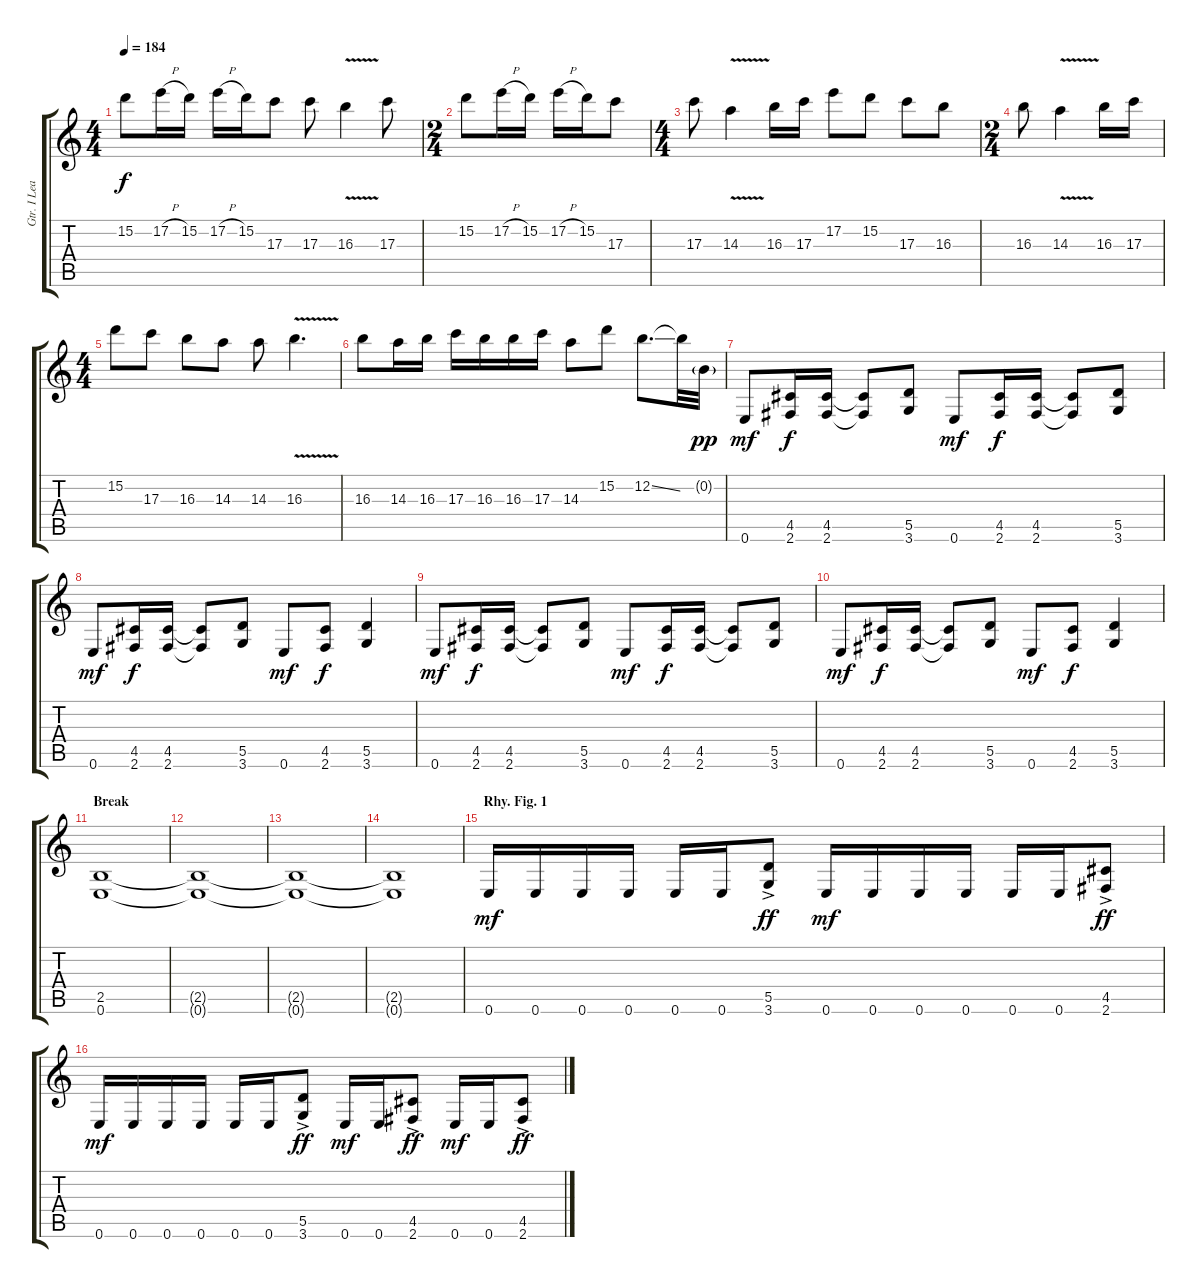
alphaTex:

\track ("Gtr. I Lead" "Gtr. I Lea") {instrument overdrivenguitar}
\staff {score tabs}
\tuning (E4 B3 G3 D3 A2 E2) {hide}
\ts (4 4)
\tempo 184
\clef g2
\ks c
15.2.8{dy f balance 6} 17.2{h}.16 15.2.16 17.2{h}.16 15.2.16 17.3.8 17.3.8 16.3{v}.4 17.3.8 |
\ts (2 4)
15.2.8{balance 6} 17.2{h}.16 15.2.16 17.2{h}.16 15.2.16 17.3.8 |
\ts (4 4)
17.3.8{balance 6} 14.3{v}.4 16.3.16 17.3.16 17.2.8 15.2.8 17.3.8 16.3.8 |
\ts (2 4)
16.3.8{balance 6} 14.3{v}.4 16.3.16 17.3.16 |
\ts (4 4)
15.2.8{balance 6} 17.3.8 16.3.8 14.3.8 14.3.8 16.3{v}.4{d} |
16.3.8{balance 6} 14.3.16 16.3.16 17.3.16 16.3.16 16.3.16 17.3.16 14.3.8 15.2.8 12.2{ss}.8{d} 12.2{t}.32 0.2{g}.32{dy pp} |
0.6.8{dy mf balance 8} (4.5 2.6).16{dy f} (4.5 2.6).16 (4.5{t} 2.6{t}).8 (5.5 3.6).8 0.6.8{dy mf} (4.5 2.6).16{dy f} (4.5 2.6).16 (4.5{t} 2.6{t}).8 (5.5 3.6).8 |
0.6.8{dy mf} (4.5 2.6).16{dy f} (4.5 2.6).16 (4.5{t} 2.6{t}).8 (5.5 3.6).8 0.6.8{dy mf} (4.5 2.6).8{dy f} (5.5 3.6).4 |
0.6.8{dy mf} (4.5 2.6).16{dy f} (4.5 2.6).16 (4.5{t} 2.6{t}).8 (5.5 3.6).8 0.6.8{dy mf} (4.5 2.6).16{dy f} (4.5 2.6).16 (4.5{t} 2.6{t}).8 (5.5 3.6).8 |
0.6.8{dy mf} (4.5 2.6).16{dy f} (4.5 2.6).16 (4.5{t} 2.6{t}).8 (5.5 3.6).8 0.6.8{dy mf} (4.5 2.6).8{dy f} (5.5 3.6).4 |
\section ("" "Break")
(2.5 0.6).1 |
(2.5{t} 0.6{t}).1 |
(2.5{t} 0.6{t}).1 |
(2.5{t} 0.6{t}).1 |
\section ("" "Rhy. Fig. 1")
0.6.16{dy mf} 0.6.16 0.6.16 0.6.16 0.6.16 0.6.16 (5.5{ac} 3.6{ac}).8{dy ff} 0.6.16{dy mf} 0.6.16 0.6.16 0.6.16 0.6.16 0.6.16 (4.5{ac} 2.6{ac}).8{dy ff} |
0.6.16{dy mf} 0.6.16 0.6.16 0.6.16 0.6.16 0.6.16 (5.5{ac} 3.6{ac}).8{dy ff} 0.6.16{dy mf} 0.6.16 (4.5{ac} 2.6{ac}).8{dy ff} 0.6.16{dy mf} 0.6.16 (4.5{ac} 2.6{ac}).8{dy ff}
